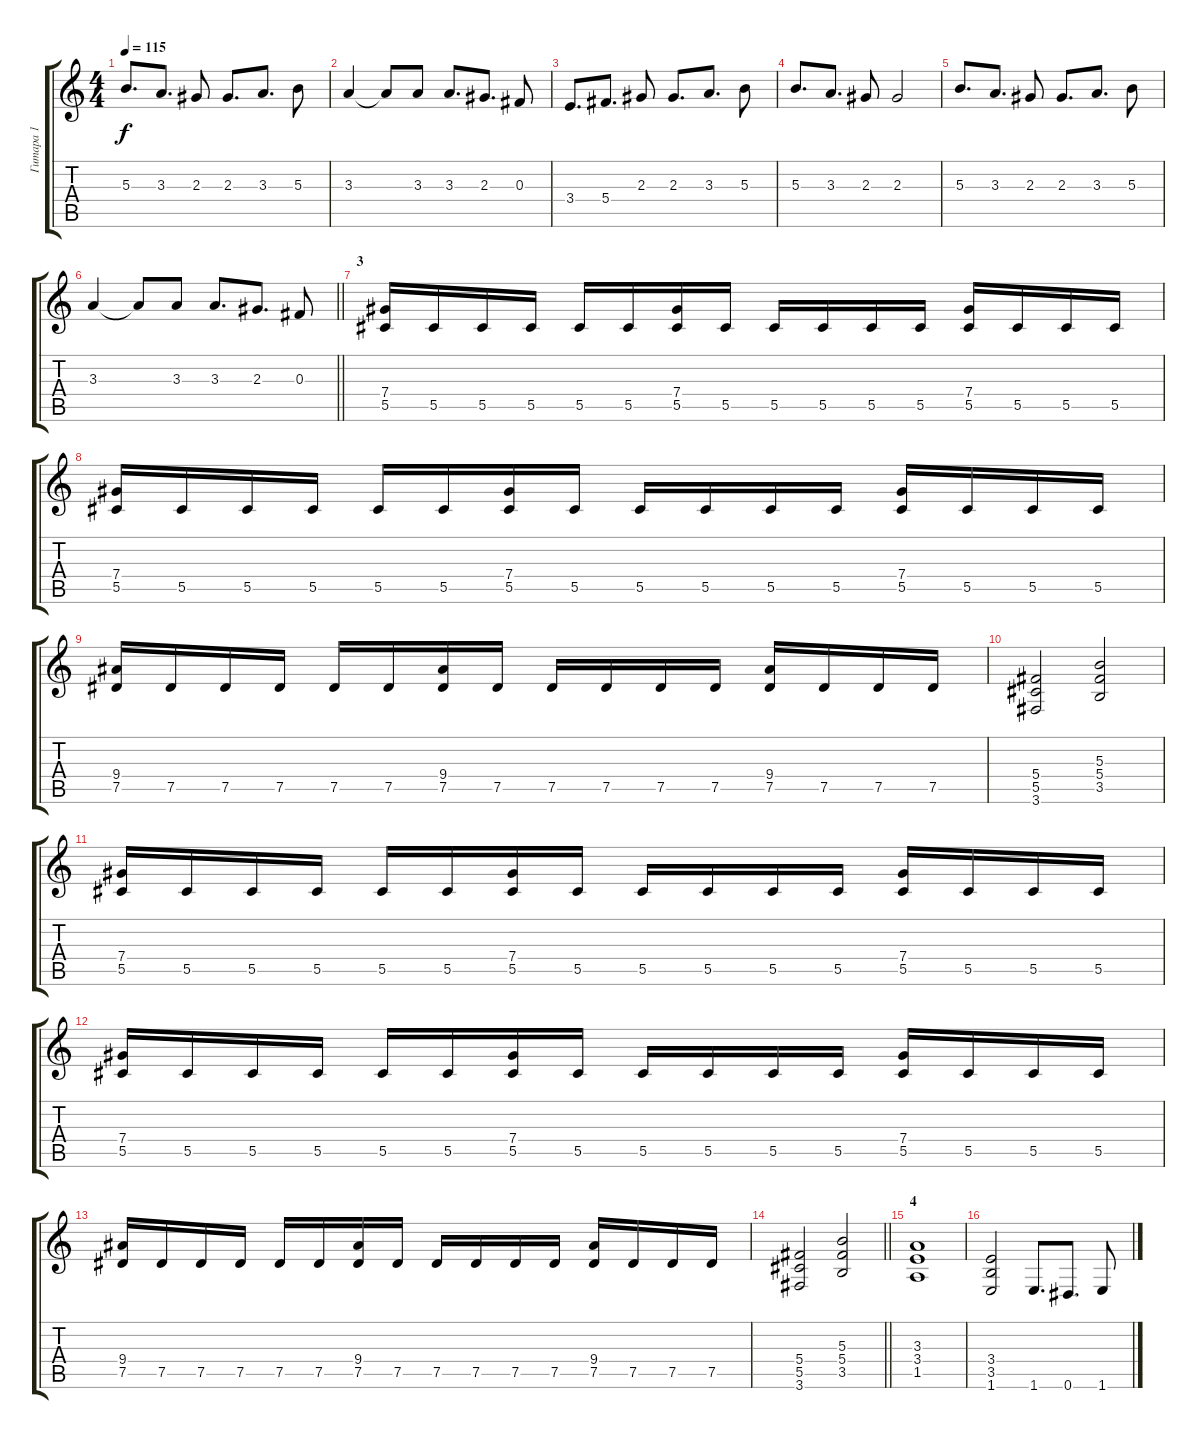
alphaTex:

\track ("Гитара 1" "Гитара 1") {instrument distortionguitar}
\staff {score tabs}
\tuning (Eb4 Bb3 Gb3 Db3 Ab2 Eb2) {hide}
\ts (4 4)
\tempo 115
\clef g2
\ks c
5.3.8{d dy f} 3.3.8{d} 2.3.8 2.3.8{d} 3.3.8{d} 5.3.8 |
3.3.4 3.3{t}.8 3.3.8 3.3.8{d} 2.3.8{d} 0.3.8 |
3.4.8{d} 5.4.8{d} 2.3.8 2.3.8{d} 3.3.8{d} 5.3.8 |
5.3.8{d} 3.3.8{d} 2.3.8 2.3.2 |
5.3.8{d} 3.3.8{d} 2.3.8 2.3.8{d} 3.3.8{d} 5.3.8 |
\barLineRight lightlight
3.3.4 3.3{t}.8 3.3.8 3.3.8{d} 2.3.8{d} 0.3.8 |
\section ("" "3")
(7.4 5.5).16 5.5.16 5.5.16 5.5.16 5.5.16 5.5.16 (7.4 5.5).16 5.5.16 5.5.16 5.5.16 5.5.16 5.5.16 (7.4 5.5).16 5.5.16 5.5.16 5.5.16 |
(7.4 5.5).16 5.5.16 5.5.16 5.5.16 5.5.16 5.5.16 (7.4 5.5).16 5.5.16 5.5.16 5.5.16 5.5.16 5.5.16 (7.4 5.5).16 5.5.16 5.5.16 5.5.16 |
(9.4 7.5).16 7.5.16 7.5.16 7.5.16 7.5.16 7.5.16 (9.4 7.5).16 7.5.16 7.5.16 7.5.16 7.5.16 7.5.16 (9.4 7.5).16 7.5.16 7.5.16 7.5.16 |
(5.4 5.5 3.6).2 (5.3 5.4 3.5).2 |
(7.4 5.5).16 5.5.16 5.5.16 5.5.16 5.5.16 5.5.16 (7.4 5.5).16 5.5.16 5.5.16 5.5.16 5.5.16 5.5.16 (7.4 5.5).16 5.5.16 5.5.16 5.5.16 |
(7.4 5.5).16 5.5.16 5.5.16 5.5.16 5.5.16 5.5.16 (7.4 5.5).16 5.5.16 5.5.16 5.5.16 5.5.16 5.5.16 (7.4 5.5).16 5.5.16 5.5.16 5.5.16 |
(9.4 7.5).16 7.5.16 7.5.16 7.5.16 7.5.16 7.5.16 (9.4 7.5).16 7.5.16 7.5.16 7.5.16 7.5.16 7.5.16 (9.4 7.5).16 7.5.16 7.5.16 7.5.16 |
\barLineRight lightlight
(5.4 5.5 3.6).2 (5.3 5.4 3.5).2 |
\section ("" "4")
(3.3 3.4 1.5).1 |
(3.4 3.5 1.6).2 1.6.8{d} 0.6.8{d} 1.6.8
